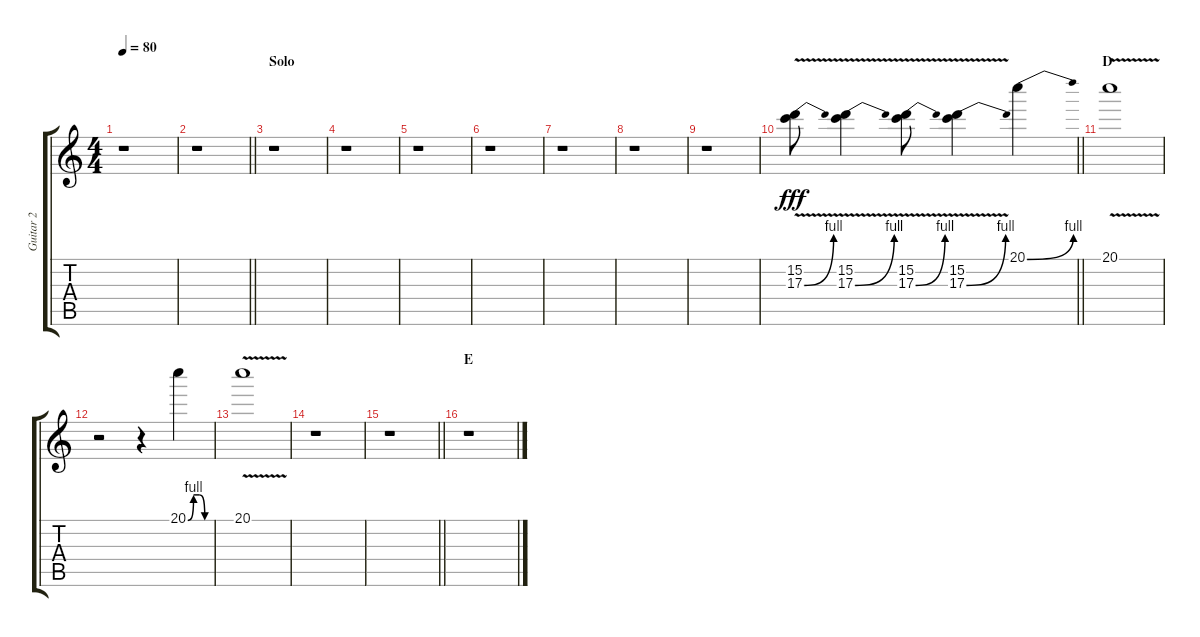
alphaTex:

\track ("Guitar 2" "Guitar 2") {instrument distortionguitar}
\staff {score tabs}
\tuning (E4 B3 G3 D3 A2 E2) {hide}
\ts (4 4)
\tempo 80
\clef g2
\ks c
r.1{dy fff} |
\barLineRight lightlight
r.1 |
\section ("" "Solo")
r.1 |
r.1 |
r.1 |
r.1 |
r.1 |
r.1 |
r.1 |
\barLineRight lightlight
(15.2 17.3{be (bend 0 0 60 4) v}).8 (15.2 17.3{be (bend 0 0 60 4) v}).4 (15.2 17.3{be (bend 0 0 60 4) v}).8 (15.2 17.3{be (bend 0 0 60 4) v}).4 20.1{be (bend 0 0 60 4)}.4 |
\section ("" "D")
20.1{v}.1 |
r.2 r.4 20.1{be (custom 0 0 15 4 30 4 45 0 60 0)}.4 |
20.1{v}.1 |
r.1 |
\barLineRight lightlight
r.1 |
\section ("" "E")
r.1
